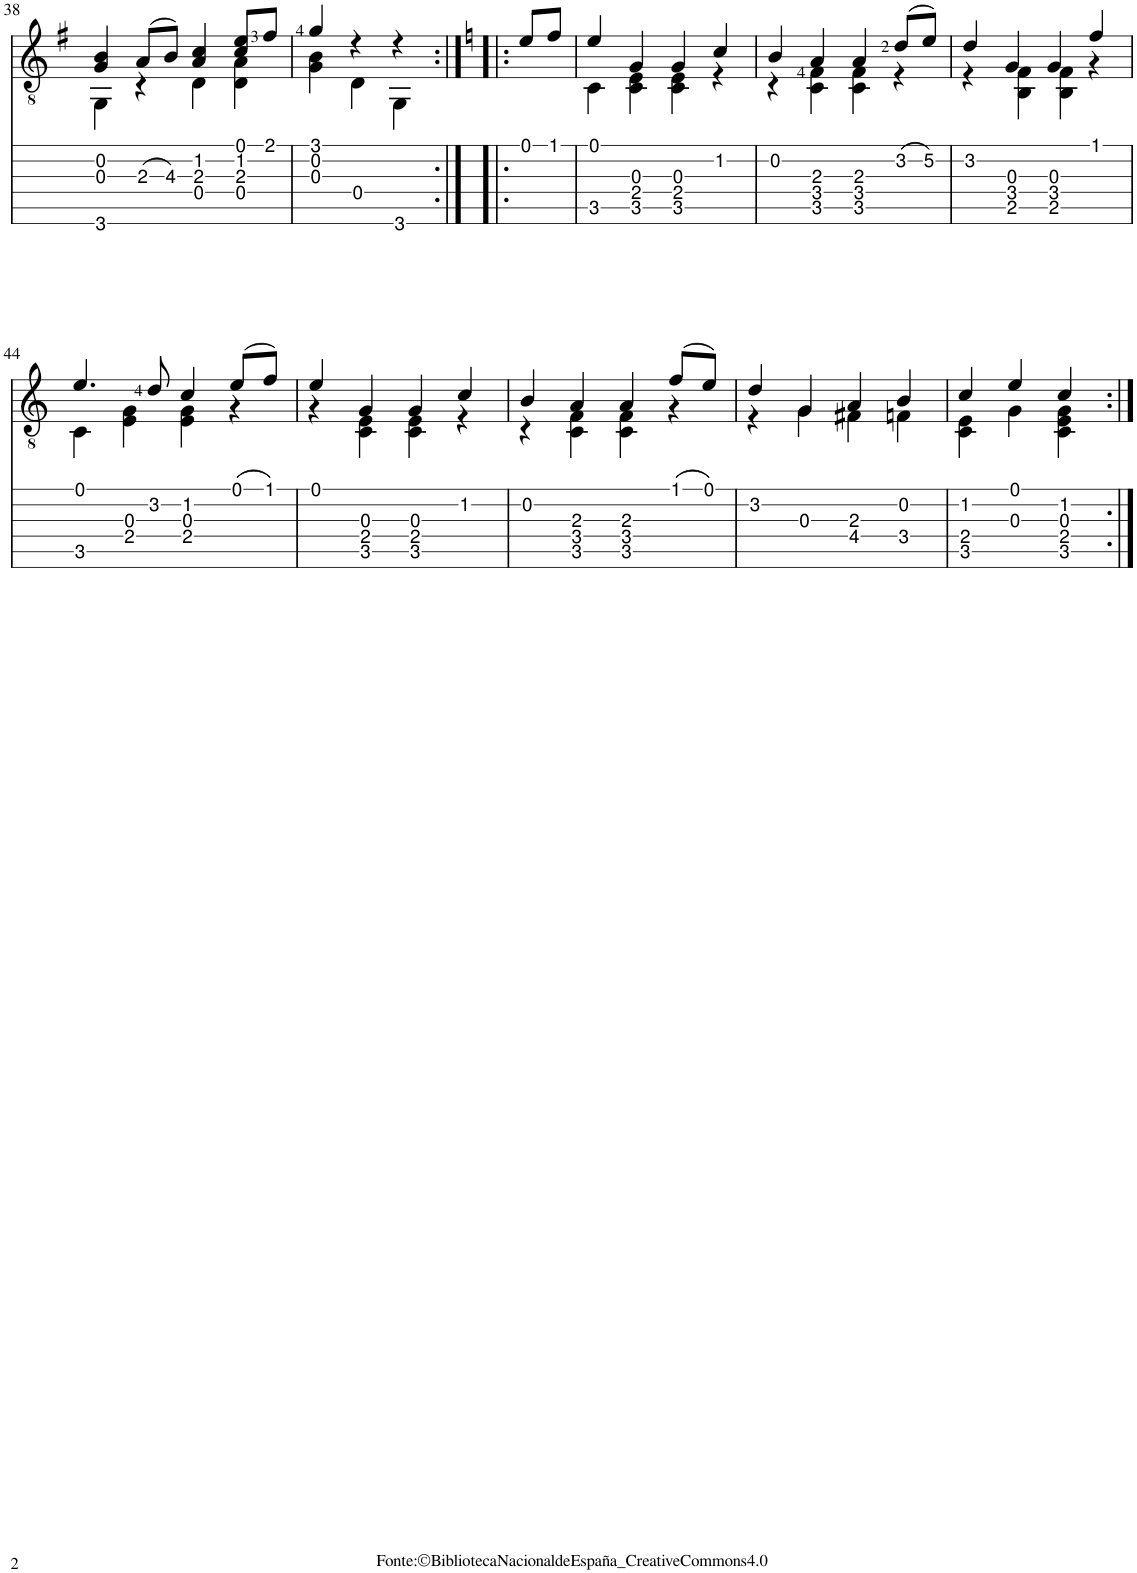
**kern	**kern
*part1	*part1
*staff2	*staff1
*I"Guitar	*
*I'Guit.	*
!!LO:PB:g=z
*	*clefGv2
*k[f#]	*k[f#]
*M4/4	*M4/4
*met(c)	*met(c)
=38	=38
*^	*^
4G 4B	4GG	4G/ 4B/	4GG\
8AL	4r	(8A/L	4r
8BJ	.	8B/J)	.
4A 4c	4D	4A/ 4c/	4D\
8c\ 8e\L	4D 4A	8c/ 8e/L	4D\ 4A\
8f#J	.	8f#/J	.
=39	=39	=39	=39
4g	4G 4B	4g/	4G\ 4B\
4r	4D	4r	4D\
4r	4GG	4r	4GG\
*v	*v	*	*
*	*v	*v
=40:|!|:	=40:|!|:
*k[]	*k[]
8eL	8e/L
8fJ	8f/J
=41	=41
*^	*^
4e	4C	4e/	4C\
4G	4C 4E	4G/	4C\ 4E\
4G	4C 4E	4G/	4C\ 4E\
4c	4r	4c/	4r
=42	=42	=42	=42
4B	4r	4B/	4r
4A	4C 4F	4A/	4C\ 4F\
4A	4C 4F	4A/	4C\ 4F\
8dL	4r	(8d/L	4r
8eJ	.	8e/J)	.
=43	=43	=43	=43
4d	4r	4d/	4r
4G	4BB 4F	4G/	4BB\ 4F\
4G	4BB 4F	4G/	4BB\ 4F\
4f	4r	4f/	4r
!!LO:LB:g=z	!!
=44	=44	=44	=44
4.e	4C	4.e/	4C\
.	4E 4G	.	4E\ 4G\
8d	.	8d/	.
4c	4E 4G	4c/	4E\ 4G\
8eL	4r	(8e/L	4r
8fJ	.	8f/J)	.
=45	=45	=45	=45
4e	4r	4e/	4r
4G	4C 4E	4G/	4C\ 4E\
4G	4C 4E	4G/	4C\ 4E\
4c	4r	4c/	4r
=46	=46	=46	=46
4B	4r	4B/	4r
4A	4C 4F	4A/	4C\ 4F\
4A	4C 4F	4A/	4C\ 4F\
8fL	4r	(8f/L	4r
8eJ	.	8e/J)	.
=47	=47	=47	=47
4d	4r	4d/	4r
4G	4G	4G/	4G\
4A	4F#	4A/	4F#X\
4B	4F	4B/	4Fn\
=48	=48	=48	=48
4c	4C 4E	4c/	4C\ 4E\
4e	4G	4e/	4G\
4c	4C 4E 4G	4c/	4C\ 4E\ 4G\
*v	*v	*	*
*	*v	*v
=:|!	=:|!
*-	*-
